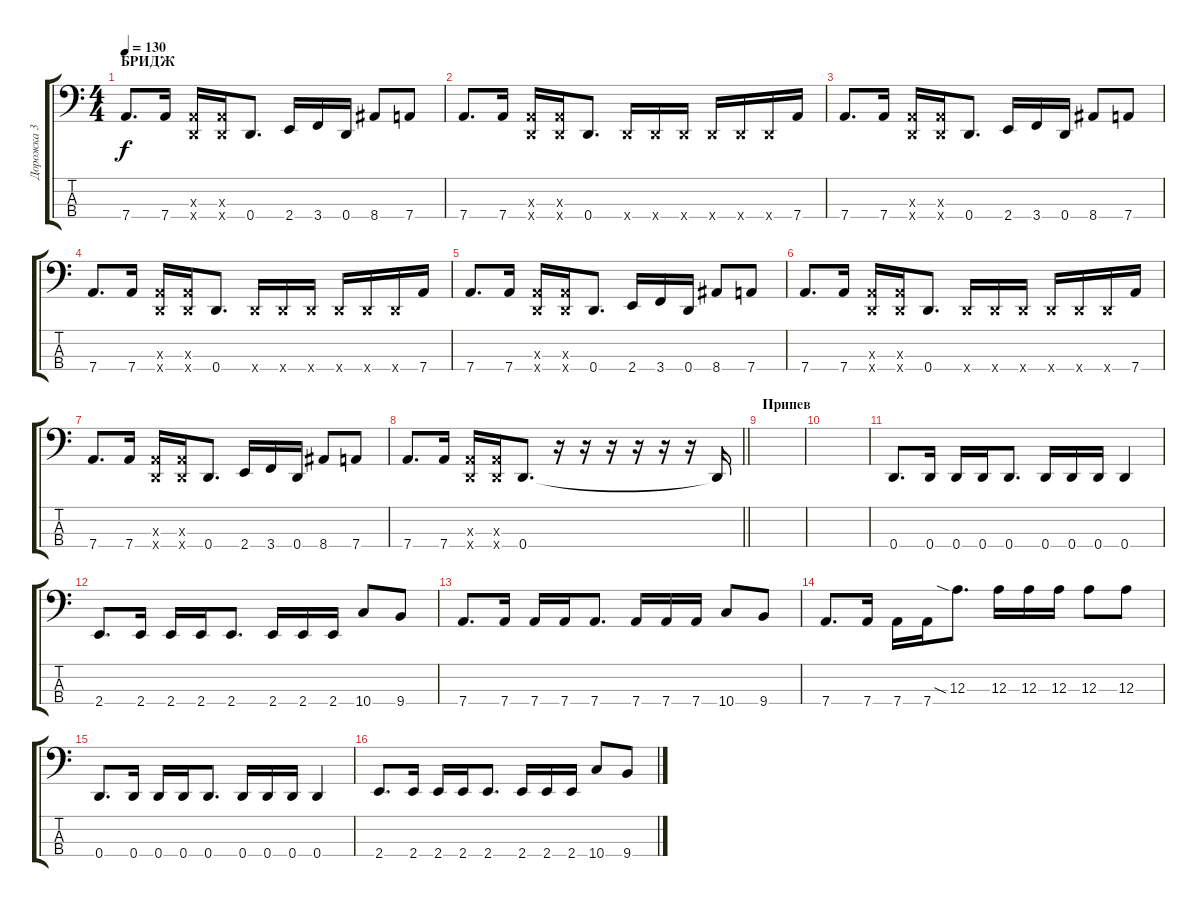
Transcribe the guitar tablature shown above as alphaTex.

\track ("Дорожка 3" "Дорожка 3") {instrument slapbass1}
\staff {score tabs}
\tuning (G2 D2 A1 D1) {hide}
\ts (4 4)
\section ("" "БРИДЖ")
\tempo 130
\clef f4
\ks c
7.4.8{d dy f} 7.4.16 (0.3{x} 0.4{x}).16 (0.3{x} 0.4{x}).16 0.4.8{d} 2.4.16 3.4.16 0.4.16 8.4.8 7.4.8 |
7.4.8{d} 7.4.16 (0.3{x} 0.4{x}).16 (0.3{x} 0.4{x}).16 0.4.8{d} 0.4{x}.16 0.4{x}.16 0.4{x}.16 0.4{x}.16 0.4{x}.16 0.4{x}.16 7.4.16 |
7.4.8{d} 7.4.16 (0.3{x} 0.4{x}).16 (0.3{x} 0.4{x}).16 0.4.8{d} 2.4.16 3.4.16 0.4.16 8.4.8 7.4.8 |
7.4.8{d} 7.4.16 (0.3{x} 0.4{x}).16 (0.3{x} 0.4{x}).16 0.4.8{d} 0.4{x}.16 0.4{x}.16 0.4{x}.16 0.4{x}.16 0.4{x}.16 0.4{x}.16 7.4.16 |
7.4.8{d} 7.4.16 (0.3{x} 0.4{x}).16 (0.3{x} 0.4{x}).16 0.4.8{d} 2.4.16 3.4.16 0.4.16 8.4.8 7.4.8 |
7.4.8{d} 7.4.16 (0.3{x} 0.4{x}).16 (0.3{x} 0.4{x}).16 0.4.8{d} 0.4{x}.16 0.4{x}.16 0.4{x}.16 0.4{x}.16 0.4{x}.16 0.4{x}.16 7.4.16 |
7.4.8{d} 7.4.16 (0.3{x} 0.4{x}).16 (0.3{x} 0.4{x}).16 0.4.8{d} 2.4.16 3.4.16 0.4.16 8.4.8 7.4.8 |
\barLineRight lightlight
7.4.8{d} 7.4.16 (0.3{x} 0.4{x}).16 (0.3{x} 0.4{x}).16 0.4.8{d} r.16 r.16 r.16 r.16 r.16 r.16 0.4{t}.16 |
\section ("" "Припев")
|
|
0.4.8{d} 0.4.16 0.4.16 0.4.16 0.4.8{d} 0.4.16 0.4.16 0.4.16 0.4.4 |
2.4.8{d} 2.4.16 2.4.16 2.4.16 2.4.8{d} 2.4.16 2.4.16 2.4.16 10.4.8 9.4.8 |
7.4.8{d} 7.4.16 7.4.16 7.4.16 7.4.8{d} 7.4.16 7.4.16 7.4.16 10.4.8 9.4.8 |
7.4.8{d} 7.4.16 7.4.16 7.4.16 12.3{sia}.8{d} 12.3.16 12.3.16 12.3.16 12.3.8 12.3.8 |
0.4.8{d} 0.4.16 0.4.16 0.4.16 0.4.8{d} 0.4.16 0.4.16 0.4.16 0.4.4 |
2.4.8{d} 2.4.16 2.4.16 2.4.16 2.4.8{d} 2.4.16 2.4.16 2.4.16 10.4.8 9.4.8
